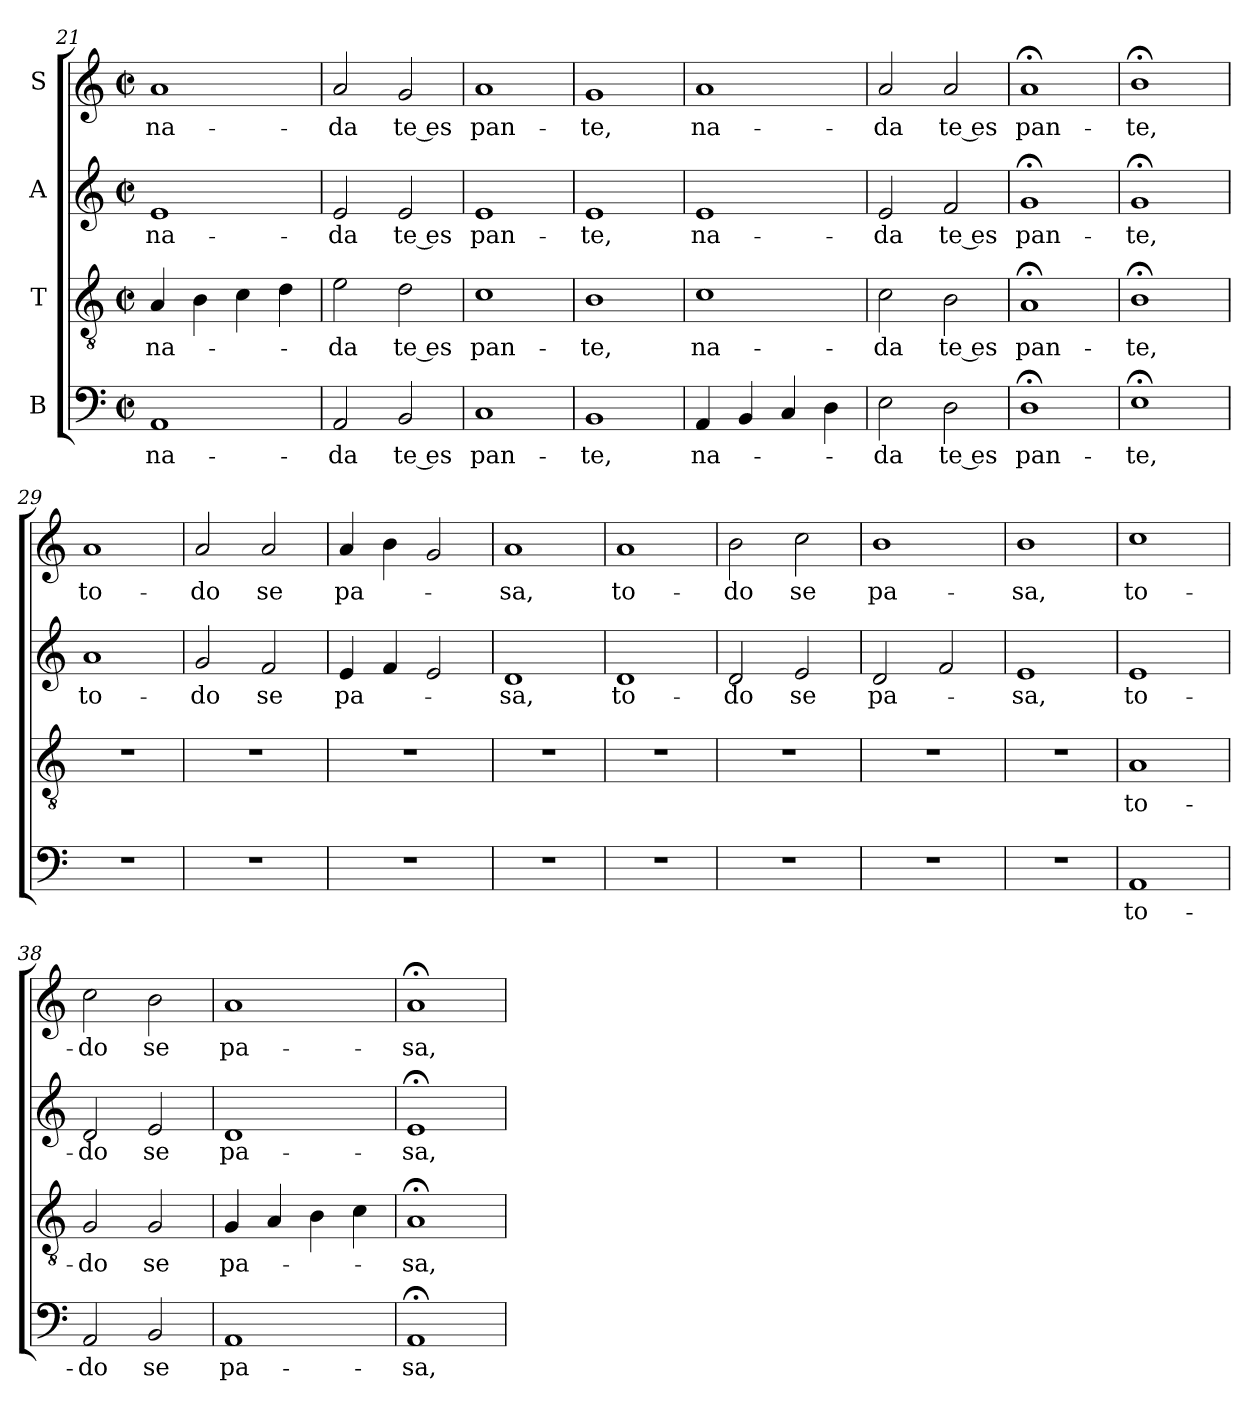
**kern	**text	**kern	**text	**kern	**text	**kern	**text
*part4	*part4	*part3	*part3	*part2	*part2	*part1	*part1
*staff4	*staff4	*staff3	*staff3	*staff2	*staff2	*staff1	*staff1
*I"B	*	*I"T	*	*I"A	*	*I"S	*
*clefF4	*	*clefGv2	*	*clefG2	*	*clefG2	*
*k[]	*	*k[]	*	*k[]	*	*k[]	*
*C:	*	*C:	*	*C:	*	*C:	*
*M2/2	*	*M2/2	*	*M2/2	*	*M2/2	*
*met(c|)	*	*met(c|)	*	*met(c|)	*	*met(c|)	*
=21	=21	=21	=21	=21	=21	=21	=21
!	!LO:LY:b	!	!LO:LY:b	!	!LO:LY:b	!	!LO:LY:b
1AA	na-	4A/	na-	1e	na-	1a	na-
.	.	4B\	.	.	.	.	.
.	.	4c\	.	.	.	.	.
.	.	4d\	.	.	.	.	.
=22	=22	=22	=22	=22	=22	=22	=22
!	!LO:LY:b	!	!LO:LY:b	!	!LO:LY:b	!	!LO:LY:b
2AA/	-da	2e\	-da	2e/	-da	2a/	-da
!	!LO:LY:b:rj	!	!LO:LY:b:rj	!	!LO:LY:b:rj	!	!LO:LY:b:rj
2BB/	te es	2d\	te es	2e/	te es	2g/	te es
=23	=23	=23	=23	=23	=23	=23	=23
!	!LO:LY:b	!	!LO:LY:b	!	!LO:LY:b	!	!LO:LY:b
1C	-pan-	1c	-pan-	1e	-pan-	1a	-pan-
=24	=24	=24	=24	=24	=24	=24	=24
!	!LO:LY:b:rj	!	!LO:LY:b	!	!LO:LY:b	!	!LO:LY:b
1BB	-te,	1B	-te,	1e	-te,	1g	-te,
!!LO:PB:g=z
=25	=25	=25	=25	=25	=25	=25	=25
!	!LO:LY:b	!	!LO:LY:b	!	!LO:LY:b	!	!LO:LY:b
4AA/	na-	1c	na-	1e	na-	1a	na-
4BB/	.	.	.	.	.	.	.
4C/	.	.	.	.	.	.	.
4D\	.	.	.	.	.	.	.
=26	=26	=26	=26	=26	=26	=26	=26
!	!LO:LY:b	!	!LO:LY:b	!	!LO:LY:b	!	!LO:LY:b
2E\	-da	2c\	-da	2e/	-da	2a/	-da
!	!LO:LY:b:rj	!	!LO:LY:b:rj	!	!LO:LY:b:rj	!	!LO:LY:b:rj
2D\	te es	2B\	te es	2f/	te es	2a/	te es
=27	=27	=27	=27	=27	=27	=27	=27
!	!LO:LY:b	!	!LO:LY:b	!	!LO:LY:b	!	!LO:LY:b
1D;<	-pan-	1A;	-pan-	1g;	-pan-	1a;	-pan-
=28	=28	=28	=28	=28	=28	=28	=28
!	!LO:LY:b	!	!LO:LY:b	!	!LO:LY:b	!	!LO:LY:b
1E;<	-te,	1B;<	-te,	1g;	-te,	1b;<	-te,
=29	=29	=29	=29	=29	=29	=29	=29
!	!	!	!	!	!LO:LY:b	!	!LO:LY:b
1r	.	1r	.	1a	to-	1a	to-
=30	=30	=30	=30	=30	=30	=30	=30
!	!	!	!	!	!LO:LY:b	!	!LO:LY:b
1r	.	1r	.	2g/	-do	2a/	-do
!	!	!	!	!	!LO:LY:b	!	!LO:LY:b
.	.	.	.	2f/	se	2a/	se
=31	=31	=31	=31	=31	=31	=31	=31
!	!	!	!	!	!LO:LY:b	!	!LO:LY:b
1r	.	1r	.	4e/	pa-	4a/	pa-
.	.	.	.	4f/	.	4b\	.
.	.	.	.	2e/	.	2g/	.
=32	=32	=32	=32	=32	=32	=32	=32
!	!	!	!	!	!LO:LY:b	!	!LO:LY:b
1r	.	1r	.	1d	-sa,	1a	-sa,
=33	=33	=33	=33	=33	=33	=33	=33
!	!	!	!	!	!LO:LY:b	!	!LO:LY:b
1r	.	1r	.	1d	to-	1a	to-
=34	=34	=34	=34	=34	=34	=34	=34
!	!	!	!	!	!LO:LY:b	!	!LO:LY:b
1r	.	1r	.	2d/	-do	2b\	-do
!	!	!	!	!	!LO:LY:b	!	!LO:LY:b
.	.	.	.	2e/	se	2cc\	se
=35	=35	=35	=35	=35	=35	=35	=35
!	!	!	!	!	!LO:LY:b	!	!LO:LY:b
1r	.	1r	.	2d/	pa-	1b	pa-
.	.	.	.	2f/	.	.	.
=36	=36	=36	=36	=36	=36	=36	=36
!	!	!	!	!	!LO:LY:b	!	!LO:LY:b
1r	.	1r	.	1e	-sa,	1b	-sa,
!!LO:LB:g=z
=37	=37	=37	=37	=37	=37	=37	=37
!	!LO:LY:b	!	!LO:LY:b	!	!LO:LY:b	!	!LO:LY:b
1AA	to-	1A	to-	1e	to-	1cc	to-
=38	=38	=38	=38	=38	=38	=38	=38
!	!LO:LY:b	!	!LO:LY:b	!	!LO:LY:b	!	!LO:LY:b
2AA/	-do	2G/	-do	2d/	-do	2cc\	-do
!	!LO:LY:b	!	!LO:LY:b	!	!LO:LY:b	!	!LO:LY:b
2BB/	se	2G/	se	2e/	se	2b\	se
=39	=39	=39	=39	=39	=39	=39	=39
!	!LO:LY:b	!	!LO:LY:b	!	!LO:LY:b	!	!LO:LY:b
1AA	pa-	4G/	pa-	1d	pa-	1a	pa-
.	.	4A/	.	.	.	.	.
.	.	4B\	.	.	.	.	.
.	.	4c\	.	.	.	.	.
=40	=40	=40	=40	=40	=40	=40	=40
!	!LO:LY:b	!	!LO:LY:b	!	!LO:LY:b	!	!LO:LY:b
1AA;	-sa,	1A;	-sa,	1e;	-sa,	1a;	-sa,
=	=	=	=	=	=	=	=
*-	*-	*-	*-	*-	*-	*-	*-
